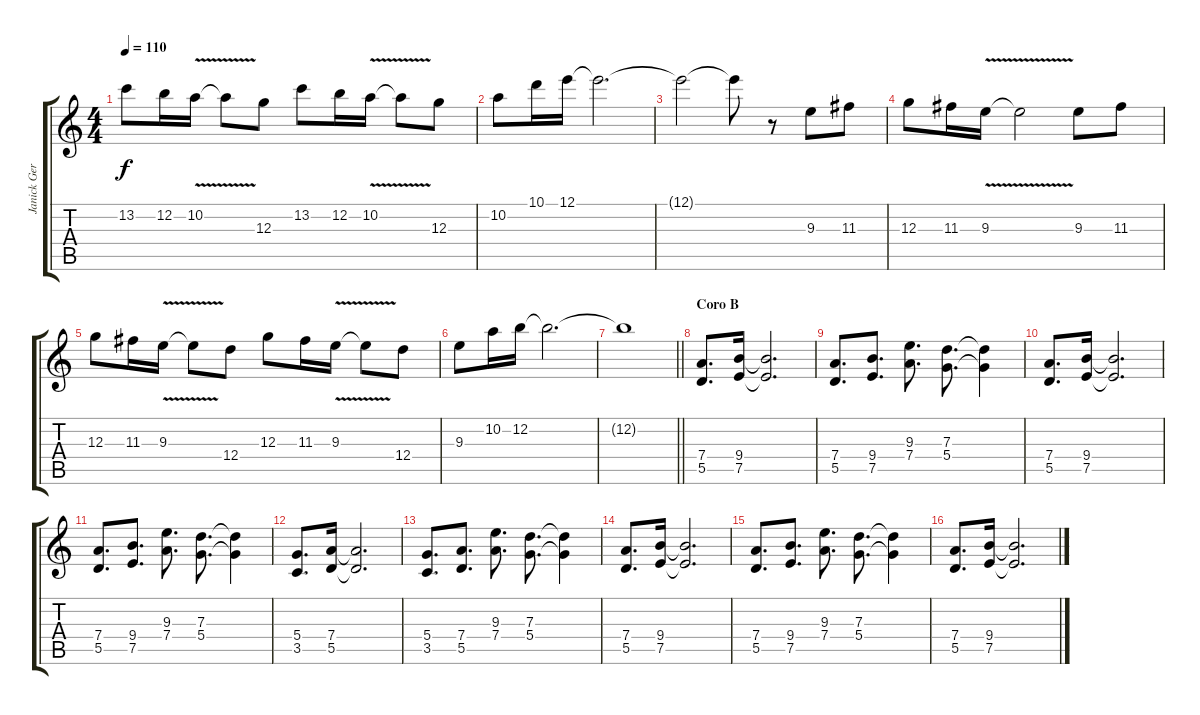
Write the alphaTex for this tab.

\track ("Janick Gers" "Janick Ger") {instrument overdrivenguitar}
\staff {score tabs}
\tuning (E4 B3 G3 D3 A2 E2) {hide}
\ts (4 4)
\tempo 110
\clef g2
\ks c
13.2.8{dy f} 12.2.16 10.2{v}.16 10.2{t}.8 12.3.8 13.2.8 12.2.16 10.2{v}.16 10.2{t}.8 12.3.8 |
10.2.8 10.1.16 12.1.16 12.1{t}.2{d} |
12.1{t}.2 12.1{t}.8 r.8 9.3.8 11.3.8 |
12.3.8 11.3.16 9.3{v}.16 9.3{t}.2 9.3.8 11.3.8 |
12.3.8 11.3.16 9.3{v}.16 9.3{t}.8 12.4.8 12.3.8 11.3.16 9.3{v}.16 9.3{t}.8 12.4.8 |
9.3.8 10.2.16 12.2.16 12.2{t}.2{d} |
\barLineRight lightlight
12.2{t}.1{volume 7} |
\section ("" "Coro B")
(7.4 5.5).8{d volume 11} (9.4 7.5).16 (9.4{t} 7.5{t}).2{d} |
(7.4 5.5).8{d} (9.4 7.5).8{d} (9.3 7.4).8{d} (7.3 5.4).8{d} (7.3{t} 5.4{t}).4 |
(7.4 5.5).8{d} (9.4 7.5).16 (9.4{t} 7.5{t}).2{d} |
(7.4 5.5).8{d} (9.4 7.5).8{d} (9.3 7.4).8{d} (7.3 5.4).8{d} (7.3{t} 5.4{t}).4 |
(5.4 3.5).8{d} (7.4 5.5).16 (7.4{t} 5.5{t}).2{d} |
(5.4 3.5).8{d} (7.4 5.5).8{d} (9.3 7.4).8{d} (7.3 5.4).8{d} (7.3{t} 5.4{t}).4 |
(7.4 5.5).8{d} (9.4 7.5).16 (9.4{t} 7.5{t}).2{d} |
(7.4 5.5).8{d} (9.4 7.5).8{d} (9.3 7.4).8{d} (7.3 5.4).8{d} (7.3{t} 5.4{t}).4 |
(7.4 5.5).8{d} (9.4 7.5).16 (9.4{t} 7.5{t}).2{d}
